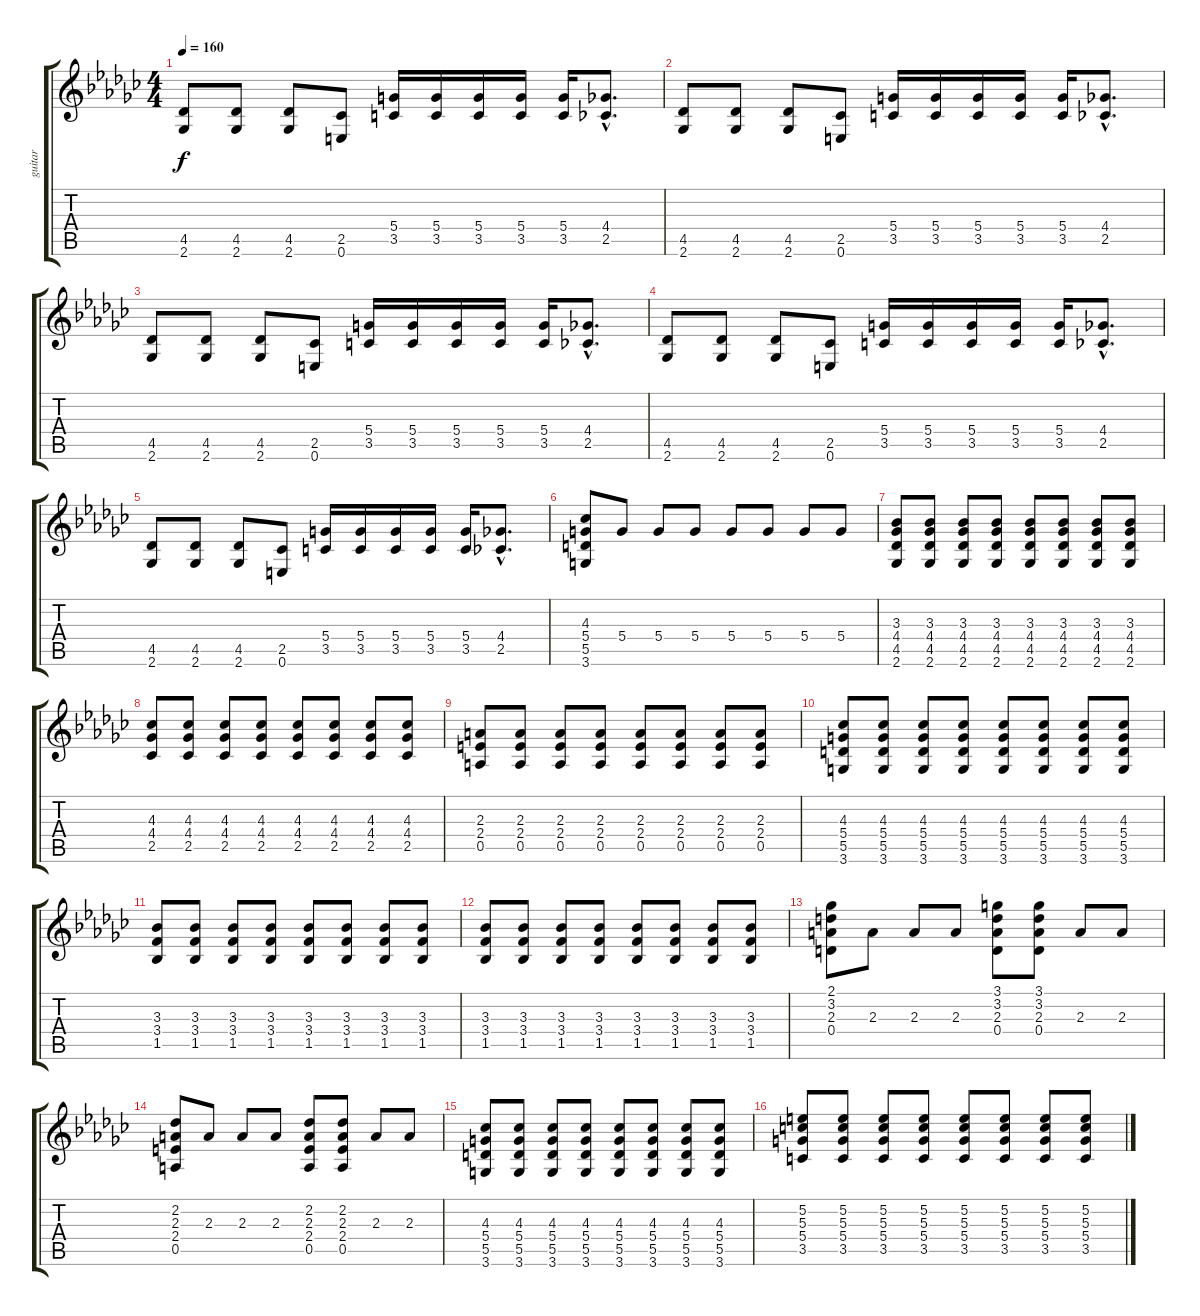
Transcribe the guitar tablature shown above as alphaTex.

\track ("guitar" "guitar") {instrument overdrivenguitar}
\staff {score tabs}
\tuning (E4 B3 G3 D3 A2 E2) {hide}
\ts (4 4)
\tempo 160
\clef g2
\ks gb
(4.5 2.6).8{dy f} (4.5 2.6).8 (4.5 2.6).8 (2.5 0.6).8 (5.4 3.5).16 (5.4 3.5).16 (5.4 3.5).16 (5.4 3.5).16 (5.4 3.5).16 (4.4{hac} 2.5{hac}).8{d} |
(4.5 2.6).8 (4.5 2.6).8 (4.5 2.6).8 (2.5 0.6).8 (5.4 3.5).16 (5.4 3.5).16 (5.4 3.5).16 (5.4 3.5).16 (5.4 3.5).16 (4.4{hac} 2.5{hac}).8{d} |
(4.5 2.6).8 (4.5 2.6).8 (4.5 2.6).8 (2.5 0.6).8 (5.4 3.5).16 (5.4 3.5).16 (5.4 3.5).16 (5.4 3.5).16 (5.4 3.5).16 (4.4{hac} 2.5{hac}).8{d} |
(4.5 2.6).8 (4.5 2.6).8 (4.5 2.6).8 (2.5 0.6).8 (5.4 3.5).16 (5.4 3.5).16 (5.4 3.5).16 (5.4 3.5).16 (5.4 3.5).16 (4.4{hac} 2.5{hac}).8{d} |
(4.5 2.6).8 (4.5 2.6).8 (4.5 2.6).8 (2.5 0.6).8 (5.4 3.5).16 (5.4 3.5).16 (5.4 3.5).16 (5.4 3.5).16 (5.4 3.5).16 (4.4{hac} 2.5{hac}).8{d} |
(4.3 5.4 5.5 3.6).8 5.4.8 5.4.8 5.4.8 5.4.8 5.4.8 5.4.8 5.4.8 |
(3.3 4.4 4.5 2.6).8 (3.3 4.4 4.5 2.6).8 (3.3 4.4 4.5 2.6).8 (3.3 4.4 4.5 2.6).8 (3.3 4.4 4.5 2.6).8 (3.3 4.4 4.5 2.6).8 (3.3 4.4 4.5 2.6).8 (3.3 4.4 4.5 2.6).8 |
(4.3 4.4 2.5).8 (4.3 4.4 2.5).8 (4.3 4.4 2.5).8 (4.3 4.4 2.5).8 (4.3 4.4 2.5).8 (4.3 4.4 2.5).8 (4.3 4.4 2.5).8 (4.3 4.4 2.5).8 |
(2.3 2.4 0.5).8 (2.3 2.4 0.5).8 (2.3 2.4 0.5).8 (2.3 2.4 0.5).8 (2.3 2.4 0.5).8 (2.3 2.4 0.5).8 (2.3 2.4 0.5).8 (2.3 2.4 0.5).8 |
(4.3 5.4 5.5 3.6).8 (4.3 5.4 5.5 3.6).8 (4.3 5.4 5.5 3.6).8 (4.3 5.4 5.5 3.6).8 (4.3 5.4 5.5 3.6).8 (4.3 5.4 5.5 3.6).8 (4.3 5.4 5.5 3.6).8 (4.3 5.4 5.5 3.6).8 |
(3.3 3.4 1.5).8 (3.3 3.4 1.5).8 (3.3 3.4 1.5).8 (3.3 3.4 1.5).8 (3.3 3.4 1.5).8 (3.3 3.4 1.5).8 (3.3 3.4 1.5).8 (3.3 3.4 1.5).8 |
(3.3 3.4 1.5).8 (3.3 3.4 1.5).8 (3.3 3.4 1.5).8 (3.3 3.4 1.5).8 (3.3 3.4 1.5).8 (3.3 3.4 1.5).8 (3.3 3.4 1.5).8 (3.3 3.4 1.5).8 |
(2.1 3.2 2.3 0.4).8 2.3.8 2.3.8 2.3.8 (3.1 3.2 2.3 0.4).8 (3.1 3.2 2.3 0.4).8 2.3.8 2.3.8 |
(2.2 2.3 2.4 0.5).8 2.3.8 2.3.8 2.3.8 (2.2 2.3 2.4 0.5).8 (2.2 2.3 2.4 0.5).8 2.3.8 2.3.8 |
(4.3 5.4 5.5 3.6).8 (4.3 5.4 5.5 3.6).8 (4.3 5.4 5.5 3.6).8 (4.3 5.4 5.5 3.6).8 (4.3 5.4 5.5 3.6).8 (4.3 5.4 5.5 3.6).8 (4.3 5.4 5.5 3.6).8 (4.3 5.4 5.5 3.6).8 |
(5.2 5.3 5.4 3.5).8 (5.2 5.3 5.4 3.5).8 (5.2 5.3 5.4 3.5).8 (5.2 5.3 5.4 3.5).8 (5.2 5.3 5.4 3.5).8 (5.2 5.3 5.4 3.5).8 (5.2 5.3 5.4 3.5).8 (5.2 5.3 5.4 3.5).8
